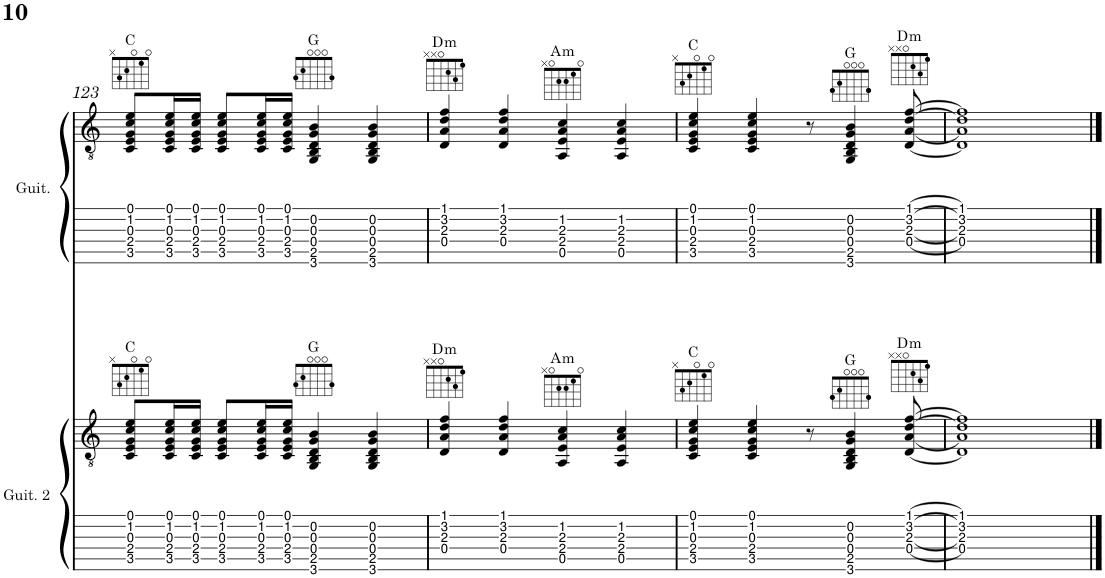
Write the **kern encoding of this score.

**kern	**kern	**harte	**kern	**kern	**harte
*part2	*part2	*part2	*part1	*part1	*part1
*staff4	*staff3	*	*staff2	*staff1	*
*I"Guitar 2	*	*	*I"Guitar 1	*	*
*I'Guit. 2	*	*	*I'Guit.	*	*
!!LO:PB:g=z
*	*clefGv2	*	*	*clefGv2	*
*k[]	*k[]	*	*k[]	*k[]	*
*M4/4	*M4/4	*	*M4/4	*M4/4	*
=123	=123	=123	=123	=123	=123
8C\ 8E\ 8G\ 8c\ 8e\L	8C/ 8E/ 8G/ 8c/ 8e/L	C:maj	8C\ 8E\ 8G\ 8c\ 8e\L	8C/ 8E/ 8G/ 8c/ 8e/L	C:maj
16C\ 16E\ 16G\ 16c\ 16e\L	16C/ 16E/ 16G/ 16c/ 16e/L	.	16C\ 16E\ 16G\ 16c\ 16e\L	16C/ 16E/ 16G/ 16c/ 16e/L	.
16C\ 16E\ 16G\ 16c\ 16e\JJ	16C/ 16E/ 16G/ 16c/ 16e/JJ	.	16C\ 16E\ 16G\ 16c\ 16e\JJ	16C/ 16E/ 16G/ 16c/ 16e/JJ	.
8C\ 8E\ 8G\ 8c\ 8e\L	8C/ 8E/ 8G/ 8c/ 8e/L	.	8C\ 8E\ 8G\ 8c\ 8e\L	8C/ 8E/ 8G/ 8c/ 8e/L	.
16C\ 16E\ 16G\ 16c\ 16e\L	16C/ 16E/ 16G/ 16c/ 16e/L	.	16C\ 16E\ 16G\ 16c\ 16e\L	16C/ 16E/ 16G/ 16c/ 16e/L	.
16C\ 16E\ 16G\ 16c\ 16e\JJ	16C/ 16E/ 16G/ 16c/ 16e/JJ	.	16C\ 16E\ 16G\ 16c\ 16e\JJ	16C/ 16E/ 16G/ 16c/ 16e/JJ	.
4GG 4BB 4D 4G 4B	4GG/ 4BB/ 4D/ 4G/ 4B/	G:maj	4GG 4BB 4D 4G 4B	4GG/ 4BB/ 4D/ 4G/ 4B/	G:maj
4GG 4BB 4D 4G 4B	4GG/ 4BB/ 4D/ 4G/ 4B/	.	4GG 4BB 4D 4G 4B	4GG/ 4BB/ 4D/ 4G/ 4B/	.
=124	=124	=124	=124	=124	=124
!	!	!LO:H:kt=m	!	!	!LO:H:kt=m
4D 4A 4d 4f	4D/ 4A/ 4d/ 4f/	D:min	4D 4A 4d 4f	4D/ 4A/ 4d/ 4f/	D:min
4D 4A 4d 4f	4D/ 4A/ 4d/ 4f/	.	4D 4A 4d 4f	4D/ 4A/ 4d/ 4f/	.
!	!	!LO:H:kt=m	!	!	!LO:H:kt=m
4AA 4E 4A 4c	4AA/ 4E/ 4A/ 4c/	A:min	4AA 4E 4A 4c	4AA/ 4E/ 4A/ 4c/	A:min
4AA 4E 4A 4c	4AA/ 4E/ 4A/ 4c/	.	4AA 4E 4A 4c	4AA/ 4E/ 4A/ 4c/	.
=125	=125	=125	=125	=125	=125
4C 4E 4G 4c 4e	4C/ 4E/ 4G/ 4c/ 4e/	C:maj	4C 4E 4G 4c 4e	4C/ 4E/ 4G/ 4c/ 4e/	C:maj
4C 4E 4G 4c 4e	4C/ 4E/ 4G/ 4c/ 4e/	.	4C 4E 4G 4c 4e	4C/ 4E/ 4G/ 4c/ 4e/	.
8r	8r	.	8r	8r	.
4GG 4BB 4D 4G 4B	4GG/ 4BB/ 4D/ 4G/ 4B/	G:maj	4GG 4BB 4D 4G 4B	4GG/ 4BB/ 4D/ 4G/ 4B/	G:maj
!	!	!LO:H:kt=m	!	!	!LO:H:kt=m
[8D [8A [8d [8f	[8D/ [8A/ [8d/ [8f/	D:min	[8D [8A [8d [8f	[8D/ [8A/ [8d/ [8f/	D:min
=126	=126	=126	=126	=126	=126
1D] 1A] 1d] 1f]	1D] 1A] 1d] 1f]	.	1D] 1A] 1d] 1f]	1D] 1A] 1d] 1f]	.
==	==	==	==	==	==
*-	*-	*-	*-	*-	*-
